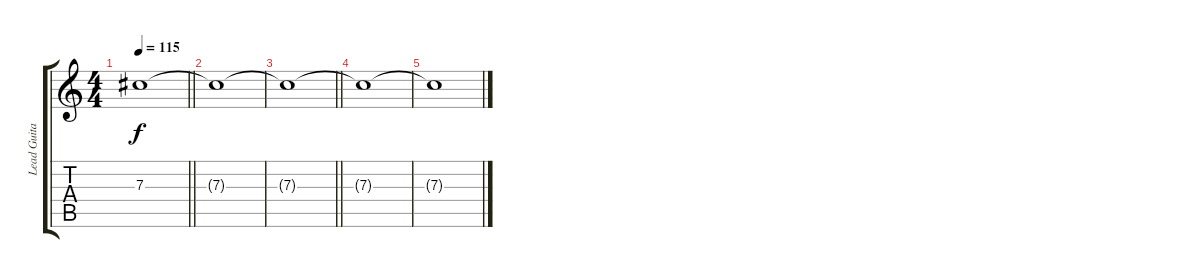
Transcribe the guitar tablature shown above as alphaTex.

\track ("Lead Guitar" "Lead Guita") {instrument distortionguitar}
\staff {score tabs}
\tuning (Eb4 Bb3 Gb3 Db3 Ab2 Db2) {hide}
\ts (4 4)
\tempo 115
\clef g2
\barLineRight lightlight
\ks c
7.3{t}.1{dy f volume 0} |
7.3{t}.1 |
\barLineRight lightlight
7.3{t}.1 |
7.3{t}.1 |
7.3{t}.1
